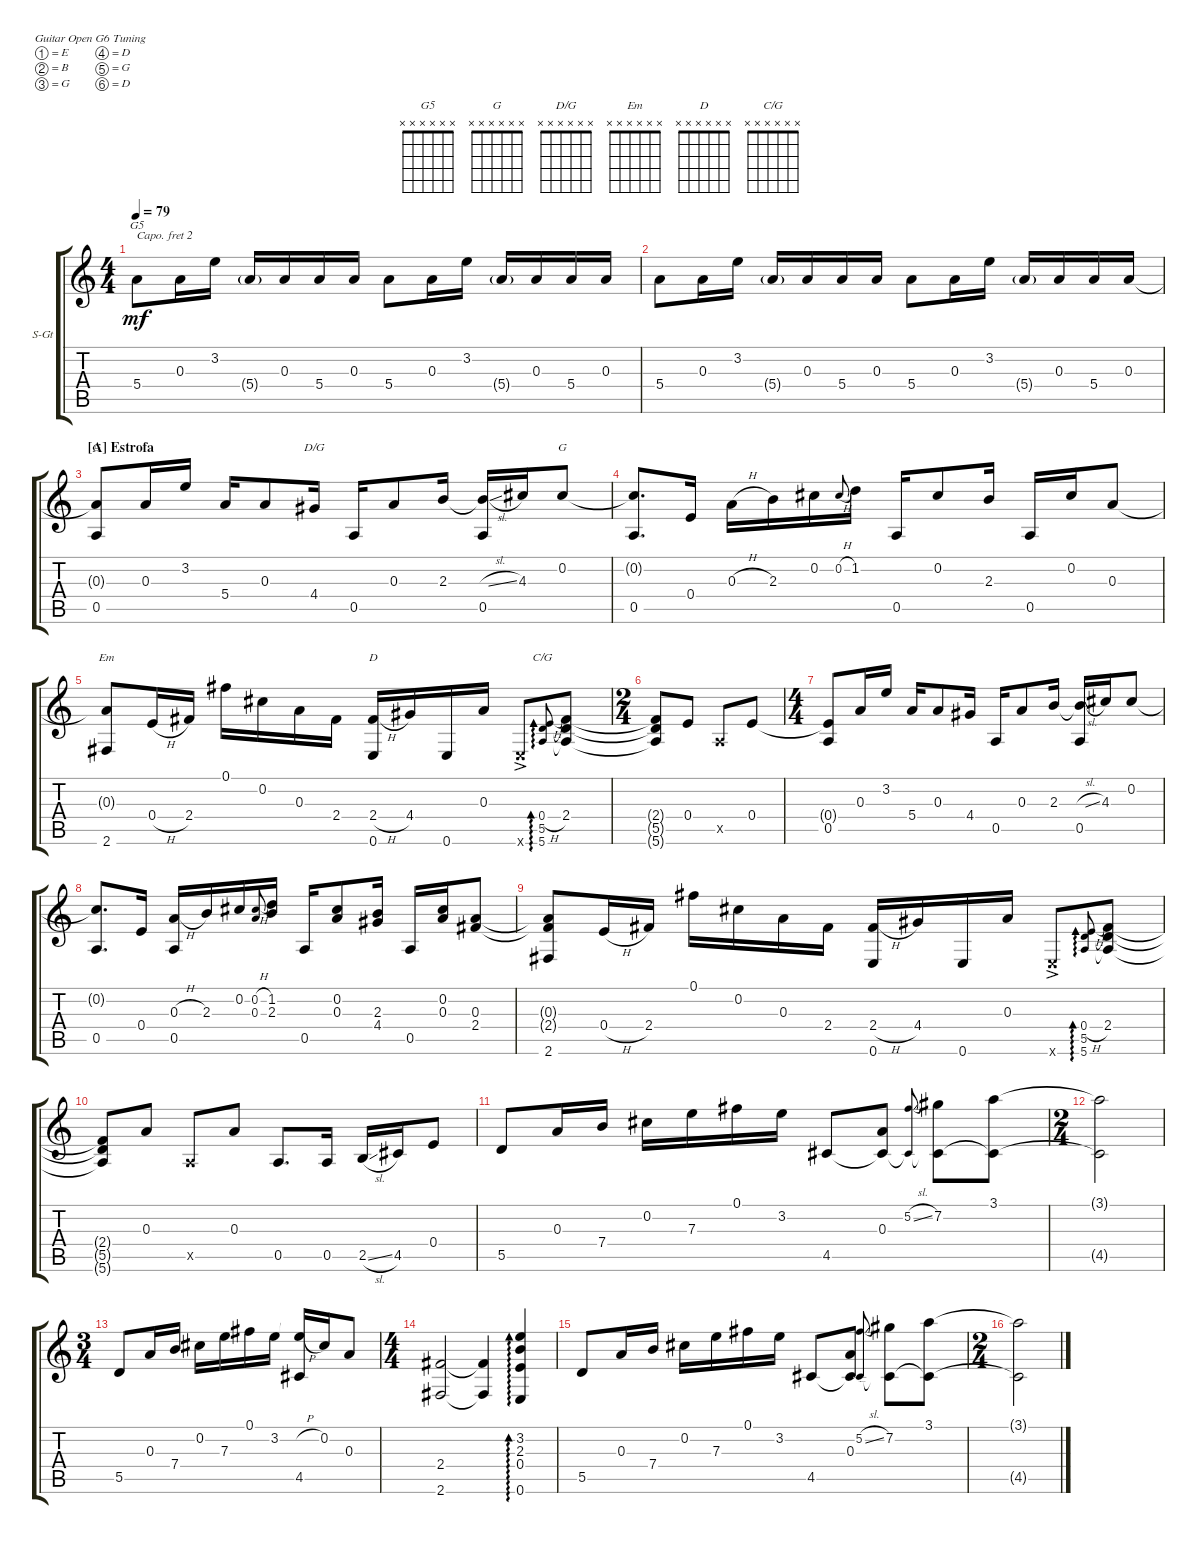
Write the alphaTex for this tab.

\defaultSystemsLayout 4
\bracketExtendMode groupsimilarinstruments
\firstSystemTrackNameOrientation horizontal
\otherSystemsTrackNameOrientation horizontal
\track ("Steel Guitar" "S-Gt") {instrument acousticguitarsteel}
\staff {score tabs}
\capo 2
\tuning (E4 B3 G3 D3 G2 D2)
\chord ("G5" x x x x x x)
\chord ("G" x x x x x x)
\chord ("D/G" x x x x x x)
\chord ("Em" x x x x x x)
\chord ("D" x x x x x x)
\chord ("C/G" x x x x x x)
\ts (4 4)
\tempo 79
\clef g2
\ks c
5.4.8{ch "G5" dy mf instrument acousticguitarsteel} 0.3.16 3.2.16 5.4{g}.16 0.3.16 5.4.16 0.3.16 5.4.8 0.3.16 3.2.16 5.4{g}.16 0.3.16 5.4.16 0.3.16 |
5.4.8 0.3.16 3.2.16 5.4{g}.16 0.3.16 5.4.16 0.3.16 5.4.8 0.3.16 3.2.16 5.4{g}.16 0.3.16 5.4.16 0.3.16 |
\section ("A" "Estrofa")
(0.3{t} 0.5).8{ch "G"} 0.3.16 3.2.16 5.4.16 0.3.8 4.4.16{ch "D/G"} 0.5.16 0.3.8 2.3.16 (0.5 2.3{sl t}).16 4.3.16 0.2.8{ch "G"} |
(0.2{t} 0.5).8{d} 0.4.16 0.3{h}.16 2.3.16 0.2.16 0.2{h}.8{gr onbeat} 1.2.16 0.5.16 0.2.8 2.3.16 0.5.16 0.2.16 0.3.8 |
(2.6 0.3{t}).8{ch "Em"} 0.4{h}.16 2.4.16 0.1.16 0.2.16 0.3.16 2.4.16 (2.4{h} 0.6).16{ch "D"} 4.4.16 0.6.16 0.3.16 0.6{ac x}.8 (0.4{h} 5.6 5.5).8{ad 0 ch "C/G" gr onbeat} (2.4 5.6{t} 5.5{t}).8 |
\ts (2 4)
(2.4{t} 5.5{t} 5.6{t}).8 0.4.8 0.5{x}.8 0.4.8 |
\ts (4 4)
(0.5 0.4{t}).8 0.3.16 3.2.16 5.4.16 0.3.8 4.4.16 0.5.16 0.3.8 2.3.16 (0.5 2.3{sl t}).16 4.3.16 0.2.8 |
(0.2{t} 0.5).8{d} 0.4.16 (0.3{h} 0.5).16 2.3.16 0.2.16 (0.2{h} 0.3).8{gr onbeat} (1.2 2.3).16 0.5.16 (0.2 0.3).8 (2.3 4.4).16 0.5.16 (0.2 0.3).16 (0.3 2.4).8 |
(2.6 0.3{t} 2.4{t}).8 0.4{h}.16 2.4.16 0.1.16 0.2.16 0.3.16 2.4.16 (2.4{h} 0.6).16 4.4.16 0.6.16 0.3.16 0.6{ac x}.8 (0.4{h} 5.6 5.5).8{ad 0 gr onbeat} (2.4 5.6{t} 5.5{t}).8 |
(2.4{t} 5.5{t} 5.6{t}).8 0.3.8 0.5{x}.8 0.3.8 0.5.8{d} 0.5.16 2.5{sl}.16 4.5.16 0.4.8 |
5.5.8 0.3.16 7.4.16 0.2.16 7.3.16 0.1.16 3.2.16 4.5.8 (0.3 4.5{t}).8 (5.2{sl} 4.5{t}).8{gr onbeat} (7.2 4.5{t}).8 (3.1 4.5{t}).8 |
\ts (2 4)
(3.1{t} 4.5{t}).2 |
\ts (3 4)
5.5.8 0.3.16 7.4.16 0.2.16 7.3.16 0.1.16 3.2.16 (4.5 3.2{h t}).16 0.2.16 0.3.8 |
\ts (4 4)
(2.4 2.6).2 (2.4{t} 2.6{t}).4 (3.2 2.3 0.6 0.4).4{ad 0} |
5.5.8 0.3.16 7.4.16 0.2.16 7.3.16 0.1.16 3.2.16 4.5.8 (0.3 4.5{t}).8 (5.2{sl} 4.5{t}).8{gr onbeat} (7.2 4.5{t}).8 (3.1 4.5{t}).8 |
\ts (2 4)
(3.1{t} 4.5{t}).2
